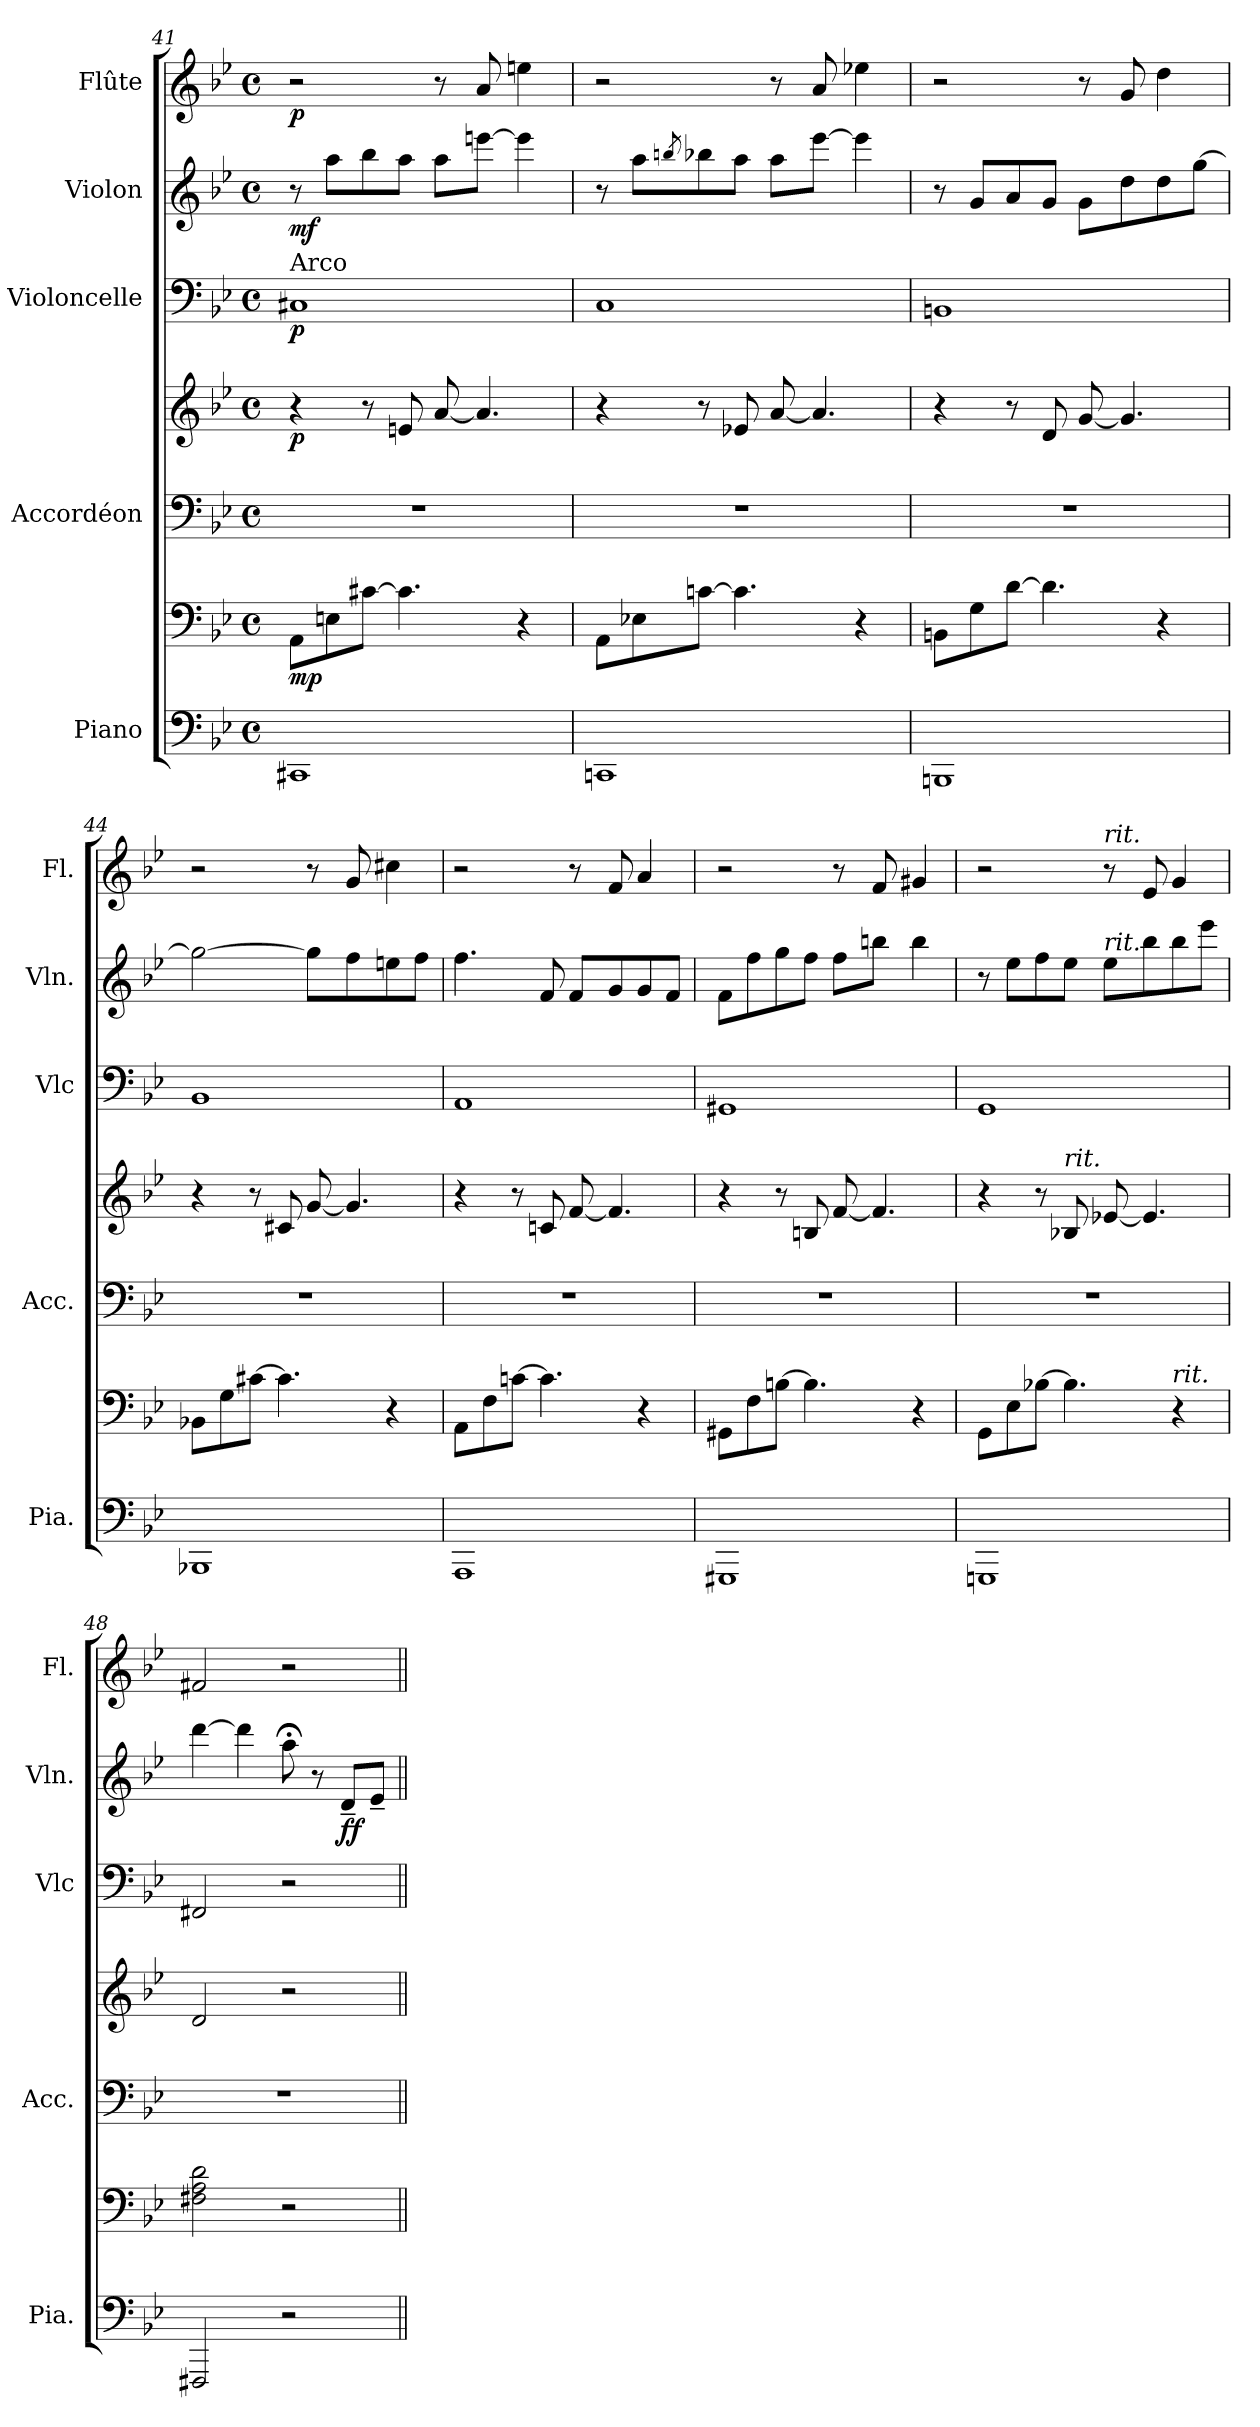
**kern	**kern	**dynam	**kern	**kern	**dynam	**kern	**dynam	**kern	**dynam	**kern	**dynam
*part5	*part5	*part5	*part4	*part4	*part4	*part3	*part3	*part2	*part2	*part1	*part1
*staff7	*staff6	*staff6/7	*staff5	*staff4	*staff4/5	*staff3	*staff3	*staff2	*staff2	*staff1	*staff1
*I"Piano	*	*	*I"Accordéon	*	*	*I"Violoncelle	*	*I"Violon	*	*I"Flûte	*
*I'Pia.	*	*	*I'Acc.	*	*	*I'Vlc	*	*I'Vln.	*	*I'Fl.	*
*clefF4	*clefF4	*	*clefF4	*clefG2	*	*clefF4	*	*clefG2	*	*clefG2	*
*k[b-e-]	*k[b-e-]	*	*k[b-e-]	*k[b-e-]	*	*k[b-e-]	*	*k[b-e-]	*	*k[b-e-]	*
*M4/4	*M4/4	*	*M4/4	*M4/4	*	*M4/4	*	*M4/4	*	*M4/4	*
*met(c)	*met(c)	*	*met(c)	*met(c)	*	*met(c)	*	*met(c)	*	*met(c)	*
=41	=41	=41	=41	=41	=41	=41	=41	=41	=41	=41	=41
!	!	!	!	!	!	!LO:TX:a:t=Arco	!	!	!	!	!
!	!	!LO:DY:b	!	!	!LO:DY:b	!	!LO:DY:b	!	!LO:DY:b	!	!LO:DY:b
1CC#X	8AA\L	mp	1r	4r	p	1C#X	p	8r	mf	2r	p
.	8En\	.	.	.	.	.	.	8aa\L	.	.	.
.	[8c#X\J	.	.	8r	.	.	.	8bb-\	.	.	.
.	4.c#\]	.	.	8en/	.	.	.	8aa\J	.	.	.
.	.	.	.	[8a/	.	.	.	8aa\L	.	8r	.
.	.	.	.	4.a/]	.	.	.	[8eeen\J	.	8a/	.
.	4r	.	.	.	.	.	.	4eee\]	.	4een\	.
!!LO:PB:g=z
=42	=42	=42	=42	=42	=42	=42	=42	=42	=42	=42	=42
1CCn	8AA\L	.	1r	4r	.	1C	.	8r	.	2r	.
.	8E-X\	.	.	.	.	.	.	8aa\L	.	.	.
.	.	.	.	.	.	.	.	8qbbn/	.	.	.
.	[8cn\J	.	.	8r	.	.	.	8bb-X\	.	.	.
.	4.c\]	.	.	8e-X/	.	.	.	8aa\J	.	.	.
.	.	.	.	[8a/	.	.	.	8aa\L	.	8r	.
.	.	.	.	4.a/]	.	.	.	[8eee-\J	.	8a/	.
.	4r	.	.	.	.	.	.	4eee-\]	.	4ee-X\	.
=43	=43	=43	=43	=43	=43	=43	=43	=43	=43	=43	=43
1BBBn	8BBn\L	.	1r	4r	.	1BBn	.	8r	.	2r	.
.	8G\	.	.	.	.	.	.	8g/L	.	.	.
.	[8d\J	.	.	8r	.	.	.	8a/	.	.	.
.	4.d\]	.	.	8d/	.	.	.	8g/J	.	.	.
.	.	.	.	[8g/	.	.	.	8g\L	.	8r	.
.	.	.	.	4.g/]	.	.	.	8dd\	.	8g/	.
.	4r	.	.	.	.	.	.	8dd\	.	4dd\	.
.	.	.	.	.	.	.	.	[8gg\J	.	.	.
=44	=44	=44	=44	=44	=44	=44	=44	=44	=44	=44	=44
1BBB-X	8BB-X\L	.	1r	4r	.	1BB-	.	2gg\_	.	2r	.
.	8G\	.	.	.	.	.	.	.	.	.	.
.	[8c#X\J	.	.	8r	.	.	.	.	.	.	.
.	4.c#\]	.	.	8c#X/	.	.	.	.	.	.	.
.	.	.	.	[8g/	.	.	.	8gg\L]	.	8r	.
.	.	.	.	4.g/]	.	.	.	8ff\	.	8g/	.
.	4r	.	.	.	.	.	.	8een\	.	4cc#X\	.
.	.	.	.	.	.	.	.	8ff\J	.	.	.
!!LO:LB:g=z
=45	=45	=45	=45	=45	=45	=45	=45	=45	=45	=45	=45
1AAA	8AA\L	.	1r	4r	.	1AA	.	4.ff\	.	2r	.
.	8F\	.	.	.	.	.	.	.	.	.	.
.	[8cn\J	.	.	8r	.	.	.	.	.	.	.
.	4.c\]	.	.	8cn/	.	.	.	8f/	.	.	.
.	.	.	.	[8f/	.	.	.	8f/L	.	8r	.
.	.	.	.	4.f/]	.	.	.	8g/	.	8f/	.
.	4r	.	.	.	.	.	.	8g/	.	4a/	.
.	.	.	.	.	.	.	.	8f/J	.	.	.
=46	=46	=46	=46	=46	=46	=46	=46	=46	=46	=46	=46
1GGG#X	8GG#X\L	.	1r	4r	.	1GG#X	.	8f\L	.	2r	.
.	8F\	.	.	.	.	.	.	8ff\	.	.	.
.	[8Bn\J	.	.	8r	.	.	.	8gg\	.	.	.
.	4.B\]	.	.	8Bn/	.	.	.	8ff\J	.	.	.
.	.	.	.	[8f/	.	.	.	8ff\L	.	8r	.
.	.	.	.	4.f/]	.	.	.	8bbn\J	.	8f/	.
.	4r	.	.	.	.	.	.	4bb\	.	4g#X/	.
=47	=47	=47	=47	=47	=47	=47	=47	=47	=47	=47	=47
1GGGn	8GG\L	.	1r	4r	.	1GG	.	8r	.	2r	.
.	8E-\	.	.	.	.	.	.	8ee-\L	.	.	.
.	[8B-X\J	.	.	8r	.	.	.	8ff\	.	.	.
!	!	!	!	!LO:TX:a:i:t=rit.	!	!	!	!	!	!	!
.	4.B-\]	.	.	8B-X/	.	.	.	8ee-\J	.	.	.
!	!	!	!	!	!	!	!	!	!	!LO:TX:a:i:t=rit.	!
!	!	!	!	!	!	!	!	!LO:TX:a:i:t=rit.	!	!	!
.	.	.	.	[8e-X/	.	.	.	8ee-\L	.	8r	.
*	*	*	*	*	*	*	*	*	*	*MM70	*
.	.	.	.	4.e-/]	.	.	.	8bb-\	.	8e-/	.
!	!LO:TX:a:i:t=rit.	!	!	!	!	!	!	!	!	!	!
.	4r	.	.	.	.	.	.	8bb-\	.	4g/	.
.	.	.	.	.	.	.	.	8eee-\J	.	.	.
=48	=48	=48	=48	=48	=48	=48	=48	=48	=48	=48	=48
2FFF#X/	2F#X\ 2A\ 2d\	.	1r	2d/	.	2FF#X/	.	[4ddd\	.	2f#X/	.
.	.	.	.	.	.	.	.	4ddd\]	.	.	.
*	*	*	*	*	*	*	*	*	*	*MM20	*
2r	2r	.	.	2r	.	2r	.	8aa;<\	.	2r	.
.	.	.	.	.	.	.	.	8r	.	.	.
!	!	!	!	!	!	!	!	!	!LO:DY:b	!	!
.	.	.	.	.	.	.	.	8d~/L	ff	.	.
.	.	.	.	.	.	.	.	8e-~/J	.	.	.
=||	=||	=||	=||	=||	=||	=||	=||	=||	=||	=||	=||
*-	*-	*-	*-	*-	*-	*-	*-	*-	*-	*-	*-
